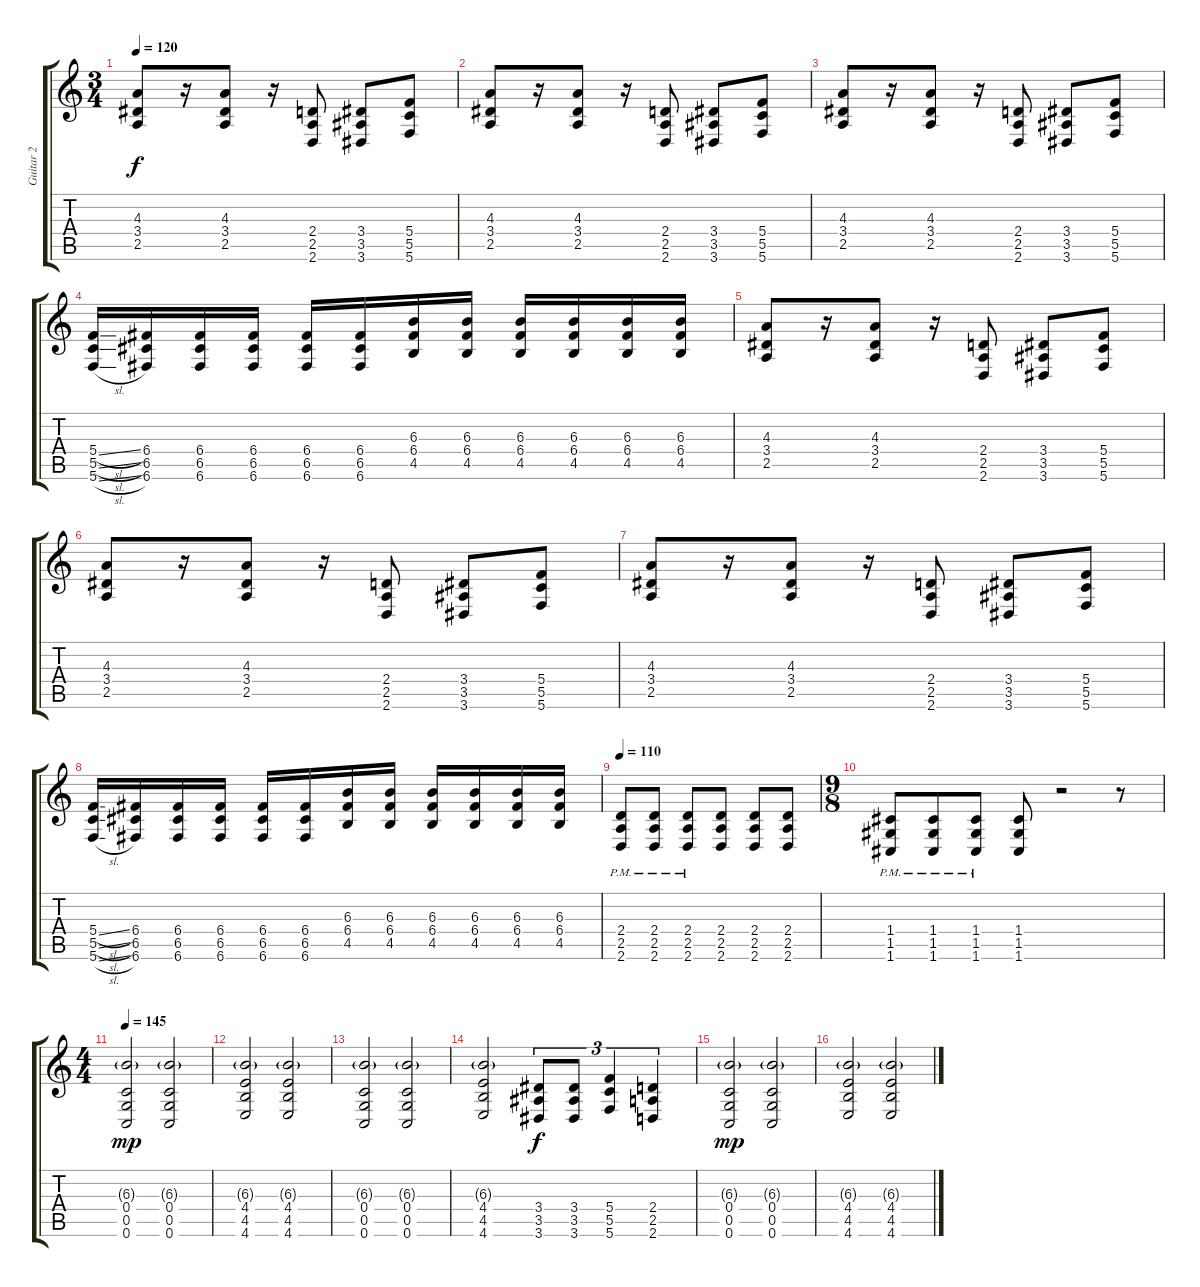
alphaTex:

\track ("Guitar 2" "Guitar 2") {instrument distortionguitar}
\staff {score tabs}
\tuning (D4 A3 F3 C3 G2 C2) {hide}
\ts (3 4)
\tempo 120
\clef g2
\ks c
(4.3 3.4 2.5).8{dy f} r.16 (4.3 3.4 2.5).8 r.16 (2.4 2.5 2.6).8 (3.4 3.5 3.6).8 (5.4 5.5 5.6).8 |
(4.3 3.4 2.5).8 r.16 (4.3 3.4 2.5).8 r.16 (2.4 2.5 2.6).8 (3.4 3.5 3.6).8 (5.4 5.5 5.6).8 |
(4.3 3.4 2.5).8 r.16 (4.3 3.4 2.5).8 r.16 (2.4 2.5 2.6).8 (3.4 3.5 3.6).8 (5.4 5.5 5.6).8 |
(5.4{sl} 5.5{sl} 5.6{sl}).16 (6.4 6.5 6.6).16 (6.4 6.5 6.6).16 (6.4 6.5 6.6).16 (6.4 6.5 6.6).16 (6.4 6.5 6.6).16 (6.3 6.4 4.5).16 (6.3 6.4 4.5).16 (6.3 6.4 4.5).16 (6.3 6.4 4.5).16 (6.3 6.4 4.5).16 (6.3 6.4 4.5).16 |
(4.3 3.4 2.5).8 r.16 (4.3 3.4 2.5).8 r.16 (2.4 2.5 2.6).8 (3.4 3.5 3.6).8 (5.4 5.5 5.6).8 |
(4.3 3.4 2.5).8 r.16 (4.3 3.4 2.5).8 r.16 (2.4 2.5 2.6).8 (3.4 3.5 3.6).8 (5.4 5.5 5.6).8 |
(4.3 3.4 2.5).8 r.16 (4.3 3.4 2.5).8 r.16 (2.4 2.5 2.6).8 (3.4 3.5 3.6).8 (5.4 5.5 5.6).8 |
(5.4{sl} 5.5{sl} 5.6{sl}).16 (6.4 6.5 6.6).16 (6.4 6.5 6.6).16 (6.4 6.5 6.6).16 (6.4 6.5 6.6).16 (6.4 6.5 6.6).16 (6.3 6.4 4.5).16 (6.3 6.4 4.5).16 (6.3 6.4 4.5).16 (6.3 6.4 4.5).16 (6.3 6.4 4.5).16 (6.3 6.4 4.5).16 |
\tempo 110
(2.4{pm} 2.5{pm} 2.6{pm}).8 (2.4{pm} 2.5{pm} 2.6{pm}).8 (2.4{pm} 2.5{pm} 2.6{pm}).8 (2.4 2.5 2.6).8 (2.4 2.5 2.6).8 (2.4 2.5 2.6).8 |
\ts (9 8)
(1.4{pm} 1.5{pm} 1.6{pm}).8 (1.4{pm} 1.5{pm} 1.6{pm}).8 (1.4{pm} 1.5{pm} 1.6{pm}).8 (1.4 1.5 1.6).8 r.2 r.8 |
\ts (4 4)
\tempo 145
(6.3{g} 0.4 0.5 0.6).2{dy mp} (6.3{g} 0.4 0.5 0.6).2 |
(6.3{g} 4.4 4.5 4.6).2 (6.3{g} 4.4 4.5 4.6).2 |
(6.3{g} 0.4 0.5 0.6).2 (6.3{g} 0.4 0.5 0.6).2 |
(6.3{g} 4.4 4.5 4.6).2 (3.4 3.5 3.6).8{tu (3 2) dy f} (3.4 3.5 3.6).8{tu (3 2)} (5.4 5.5 5.6).4{tu (3 2)} (2.4 2.5 2.6).4{tu (3 2)} |
(6.3{g} 0.4 0.5 0.6).2{dy mp} (6.3{g} 0.4 0.5 0.6).2 |
(6.3{g} 4.4 4.5 4.6).2 (6.3{g} 4.4 4.5 4.6).2
